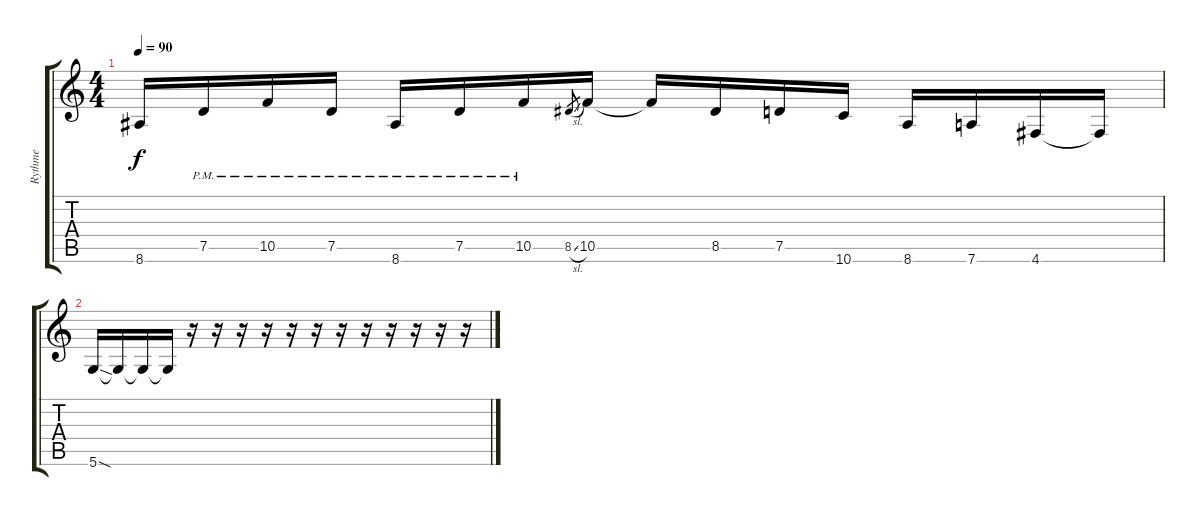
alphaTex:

\track ("Rythme" "Rythme") {instrument distortionguitar}
\staff {score tabs}
\tuning (D4 A3 F3 C3 G2 D2) {hide}
\ts (4 4)
\tempo 90
\clef g2
\ks c
8.6{t}.16{dy f} 7.5{pm}.16 10.5{pm}.16 7.5{pm}.16 8.6{pm}.16 7.5{pm}.16 10.5{pm}.16 8.5{sl}.8{gr} 10.5.16 10.5{t}.16 8.5.16 7.5.16 10.6.16 8.6.16 7.6.16 4.6.16 4.6{t}.16 |
5.6{sod}.16 5.6{t}.16 5.6{t}.16 5.6{t}.16 r.16 r.16 r.16 r.16 r.16 r.16 r.16 r.16 r.16 r.16 r.16 r.16
